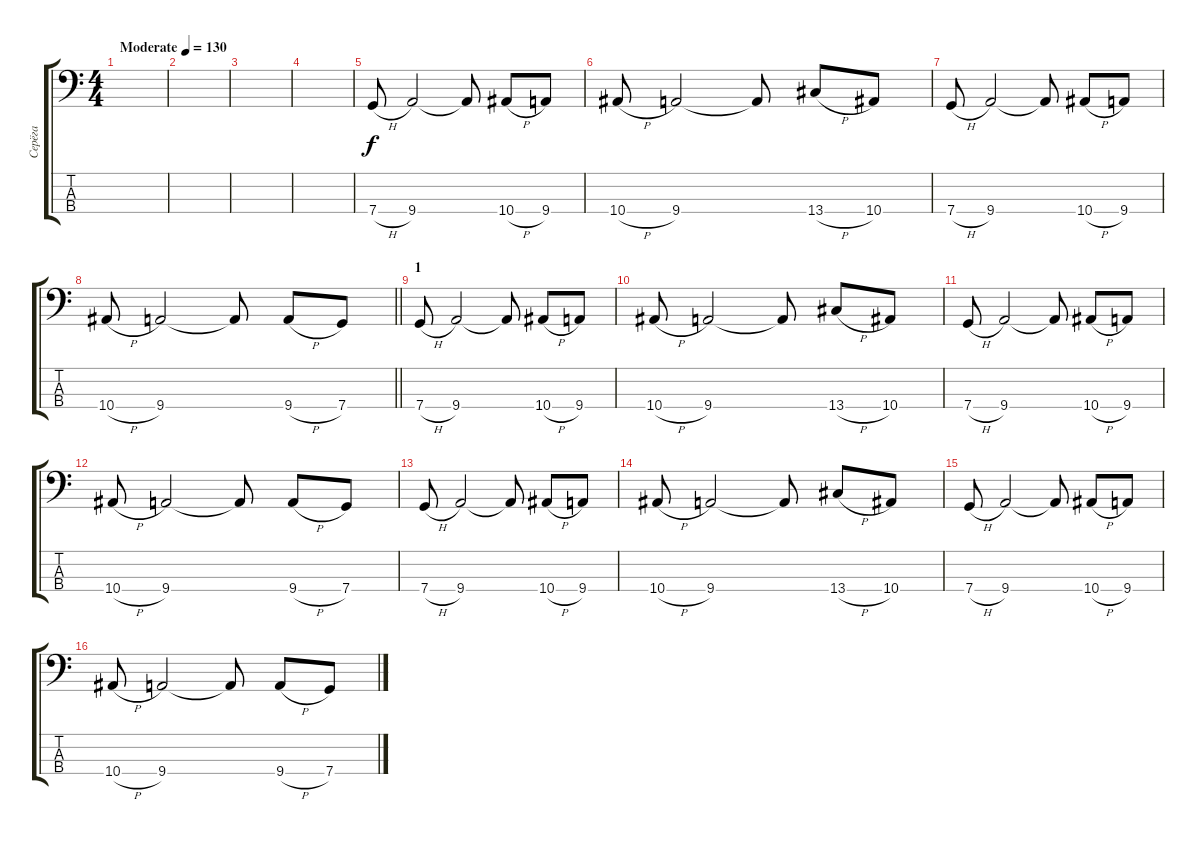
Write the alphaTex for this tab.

\track ("Серёга" "Серёга") {instrument electricbasspick}
\staff {score tabs}
\tuning (F2 C2 G1 C1) {hide}
\ts (4 4)
\tempo (130 "Moderate")
\clef f4
\ks c
|
|
|
|
7.4{h}.8 9.4.2 9.4{t}.8 10.4{h}.8 9.4.8 |
10.4{h}.8 9.4.2 9.4{t}.8 13.4{h}.8 10.4.8 |
7.4{h}.8 9.4.2 9.4{t}.8 10.4{h}.8 9.4.8 |
\barLineRight lightlight
10.4{h}.8 9.4.2 9.4{t}.8 9.4{h}.8 7.4.8 |
\section ("" "1")
7.4{h}.8 9.4.2 9.4{t}.8 10.4{h}.8 9.4.8 |
10.4{h}.8 9.4.2 9.4{t}.8 13.4{h}.8 10.4.8 |
7.4{h}.8 9.4.2 9.4{t}.8 10.4{h}.8 9.4.8 |
10.4{h}.8 9.4.2 9.4{t}.8 9.4{h}.8 7.4.8 |
7.4{h}.8 9.4.2 9.4{t}.8 10.4{h}.8 9.4.8 |
10.4{h}.8 9.4.2 9.4{t}.8 13.4{h}.8 10.4.8 |
7.4{h}.8 9.4.2 9.4{t}.8 10.4{h}.8 9.4.8 |
10.4{h}.8 9.4.2 9.4{t}.8 9.4{h}.8 7.4.8
